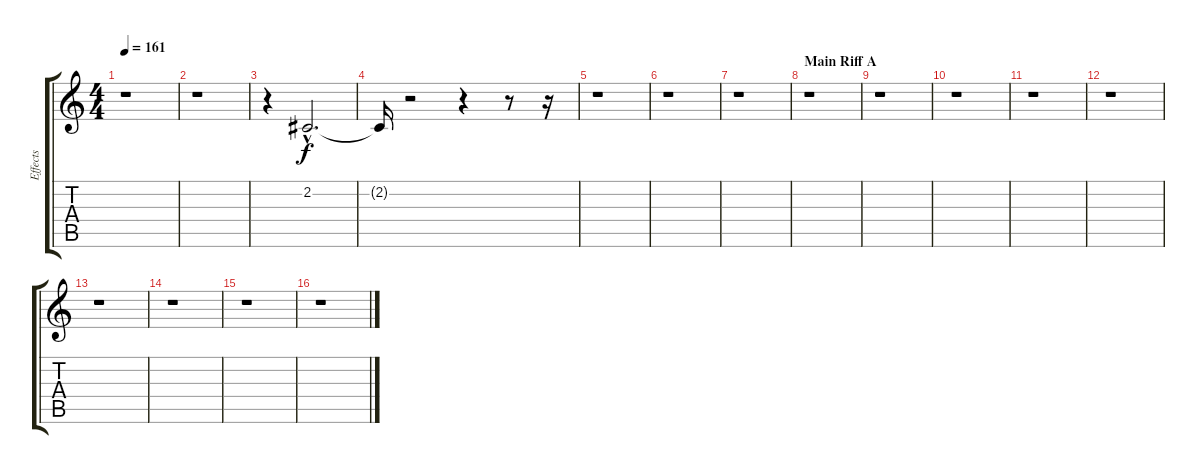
\track ("Effects" "Effects") {instrument piccolo}
\staff {score tabs}
\tuning (E4 B3 G3 D3 A2 E2) {hide}
\ts (4 4)
\tempo 161
\clef g2
\ks c
r.1{dy f} |
r.1 |
r.4 2.2{hac}.2{d volume 16 instrument reversecymbal} |
2.2{t}.16 r.2 r.4 r.8 r.16 |
r.1 |
r.1 |
r.1 |
\section ("" "Main Riff A")
r.1 |
r.1 |
r.1 |
r.1 |
r.1 |
r.1 |
r.1 |
r.1 |
r.1
